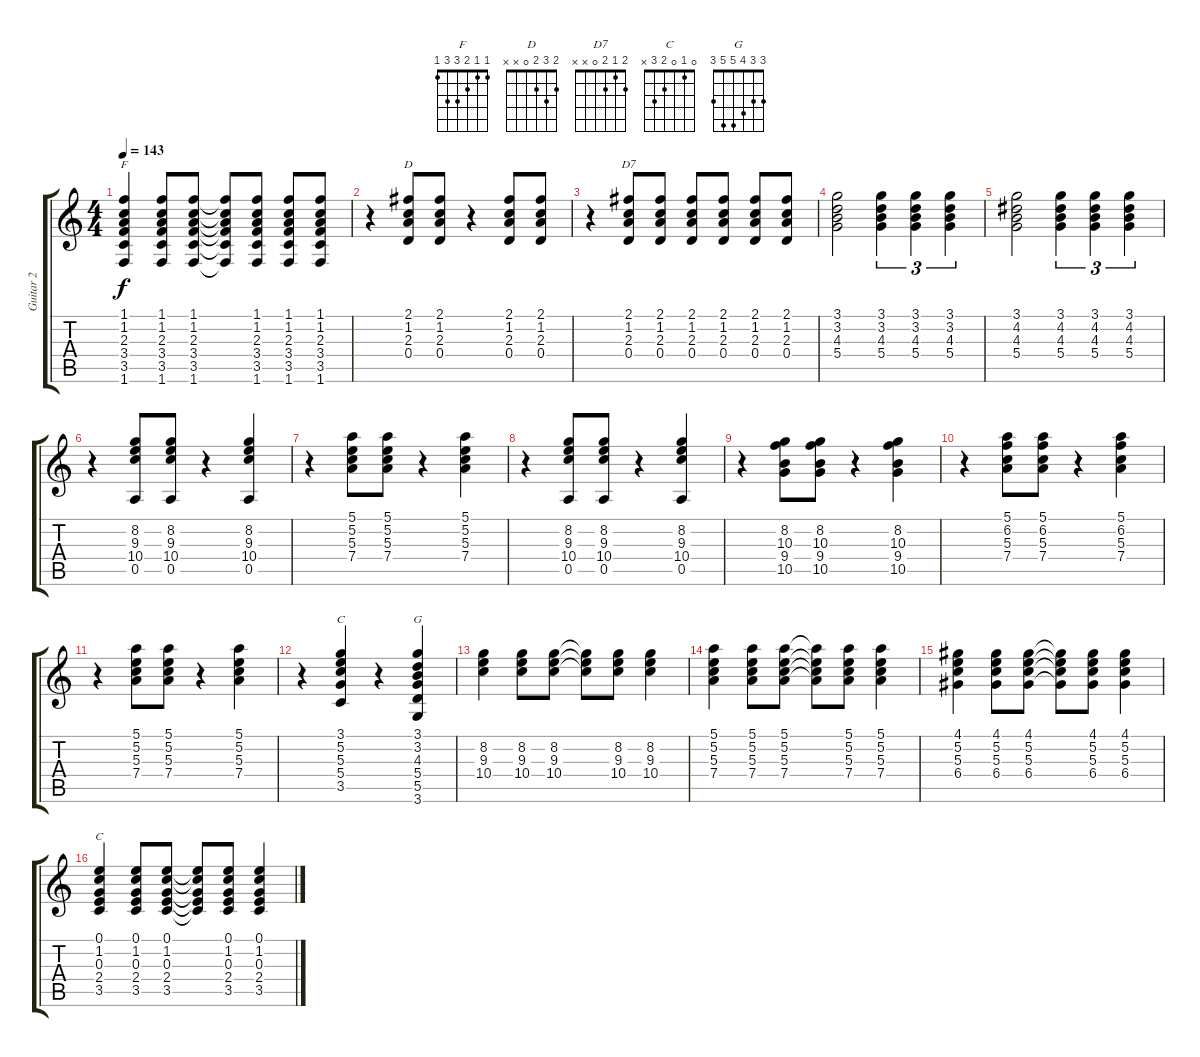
\track ("Guitar 2" "Guitar 2") {instrument electricguitarclean}
\staff {score tabs}
\tuning (E4 B3 G3 D3 A2 E2) {hide}
\chord ("F" 1 1 2 3 3 1)
\chord ("D" 2 3 2 0 x x)
\chord ("D7" 2 1 2 0 x x)
\chord ("C" 3 5 5 5 3 x)
\chord ("G" 3 3 4 5 5 3)
\chord ("C" 0 1 0 2 3 x)
\ts (4 4)
\tempo 143
\clef g2
\ks c
(1.1 1.2 2.3 3.4 3.5 1.6).4{ch "F" dy f} (1.1 1.2 2.3 3.4 3.5 1.6).8 (1.1 1.2 2.3 3.4 3.5 1.6).8 (1.1{t} 1.2{t} 2.3{t} 3.4{t} 3.5{t} 1.6{t}).8 (1.1 1.2 2.3 3.4 3.5 1.6).8 (1.1 1.2 2.3 3.4 3.5 1.6).8 (1.1 1.2 2.3 3.4 3.5 1.6).8 |
r.4 (2.1 1.2 2.3 0.4).8{ch "D"} (2.1 1.2 2.3 0.4).8 r.4 (2.1 1.2 2.3 0.4).8 (2.1 1.2 2.3 0.4).8 |
r.4 (2.1 1.2 2.3 0.4).8{ch "D7"} (2.1 1.2 2.3 0.4).8 (2.1 1.2 2.3 0.4).8 (2.1 1.2 2.3 0.4).8 (2.1 1.2 2.3 0.4).8 (2.1 1.2 2.3 0.4).8 |
(3.1 3.2 4.3 5.4).2 (3.1 3.2 4.3 5.4).4{tu (3 2)} (3.1 3.2 4.3 5.4).4{tu (3 2)} (3.1 3.2 4.3 5.4).4{tu (3 2)} |
(3.1 4.2 4.3 5.4).2 (3.1 4.2 4.3 5.4).4{tu (3 2)} (3.1 4.2 4.3 5.4).4{tu (3 2)} (3.1 4.2 4.3 5.4).4{tu (3 2)} |
r.4 (8.2 9.3 10.4 0.5).8 (8.2 9.3 10.4 0.5).8 r.4 (8.2 9.3 10.4 0.5).4 |
r.4 (5.1 5.2 5.3 7.4).8 (5.1 5.2 5.3 7.4).8 r.4 (5.1 5.2 5.3 7.4).4 |
r.4 (8.2 9.3 10.4 0.5).8 (8.2 9.3 10.4 0.5).8 r.4 (8.2 9.3 10.4 0.5).4 |
r.4 (8.2 10.3 9.4 10.5).8 (8.2 10.3 9.4 10.5).8 r.4 (8.2 10.3 9.4 10.5).4 |
r.4 (5.1 6.2 5.3 7.4).8 (5.1 6.2 5.3 7.4).8 r.4 (5.1 6.2 5.3 7.4).4 |
r.4 (5.1 5.2 5.3 7.4).8 (5.1 5.2 5.3 7.4).8 r.4 (5.1 5.2 5.3 7.4).4 |
r.4 (3.1 5.2 5.3 5.4 3.5).4{ch "C"} r.4 (3.1 3.2 4.3 5.4 5.5 3.6).4{ch "G"} |
(8.2 9.3 10.4).4 (8.2 9.3 10.4).8 (8.2 9.3 10.4).8 (8.2{t} 9.3{t} 10.4{t}).8 (8.2 9.3 10.4).8 (8.2 9.3 10.4).4 |
(5.1 5.2 5.3 7.4).4 (5.1 5.2 5.3 7.4).8 (5.1 5.2 5.3 7.4).8 (5.1{t} 5.2{t} 5.3{t} 7.4{t}).8 (5.1 5.2 5.3 7.4).8 (5.1 5.2 5.3 7.4).4 |
(4.1 5.2 5.3 6.4).4 (4.1 5.2 5.3 6.4).8 (4.1 5.2 5.3 6.4).8 (4.1{t} 5.2{t} 5.3{t} 6.4{t}).8 (4.1 5.2 5.3 6.4).8 (4.1 5.2 5.3 6.4).4 |
(0.1 1.2 0.3 2.4 3.5).4{ch "C"} (0.1 1.2 0.3 2.4 3.5).8 (0.1 1.2 0.3 2.4 3.5).8 (0.1{t} 1.2{t} 0.3{t} 2.4{t} 3.5{t}).8 (0.1 1.2 0.3 2.4 3.5).8 (0.1 1.2 0.3 2.4 3.5).4
